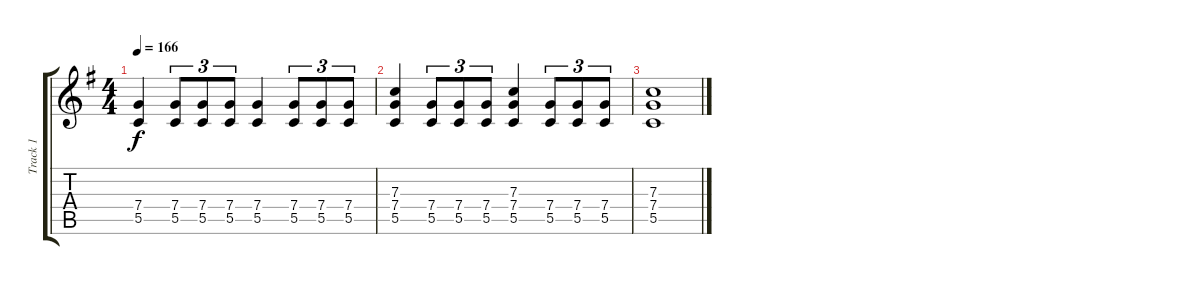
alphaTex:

\track ("Track 1" "Track 1") {instrument distortionguitar}
\staff {score tabs}
\tuning (D4 A3 F3 C3 G2 C2) {hide}
\ts (4 4)
\tempo 166
\clef g2
\ks g
(7.4 5.5).4{dy f} (7.4 5.5).8{tu (3 2)} (7.4 5.5).8{tu (3 2)} (7.4 5.5).8{tu (3 2)} (7.4 5.5).4 (7.4 5.5).8{tu (3 2)} (7.4 5.5).8{tu (3 2)} (7.4 5.5).8{tu (3 2)} |
(7.3 7.4 5.5).4 (7.4 5.5).8{tu (3 2)} (7.4 5.5).8{tu (3 2)} (7.4 5.5).8{tu (3 2)} (7.3 7.4 5.5).4 (7.4 5.5).8{tu (3 2)} (7.4 5.5).8{tu (3 2)} (7.4 5.5).8{tu (3 2)} |
(7.3 7.4 5.5).1
